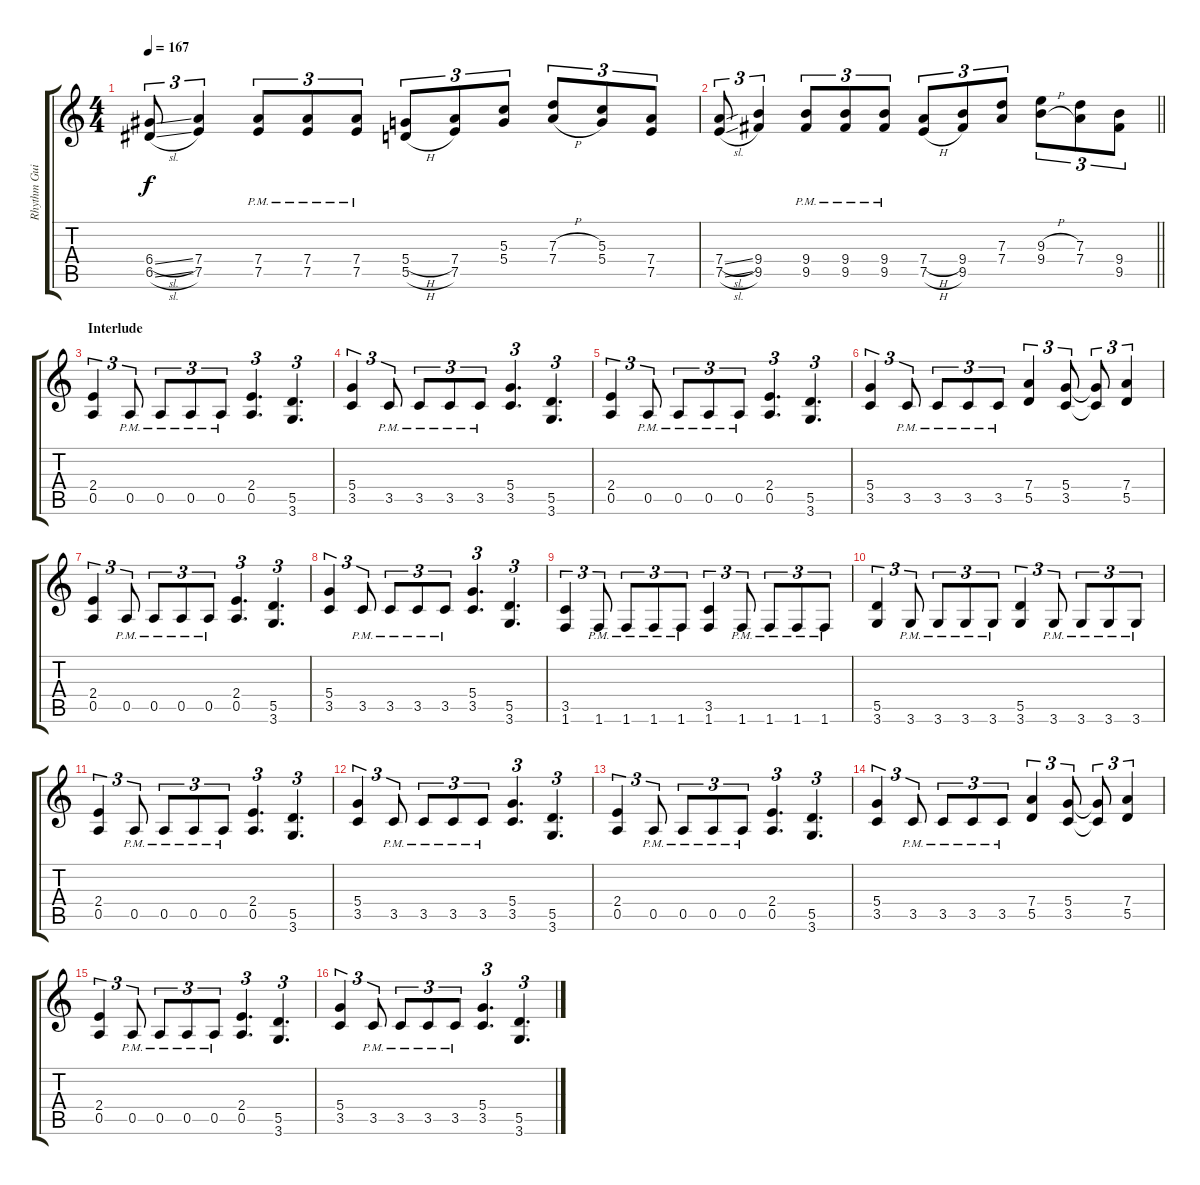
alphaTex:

\track ("Rhythm Guitar 1 (Mustaine)" "Rhythm Gui") {instrument distortionguitar}
\staff {score tabs}
\tuning (E4 B3 G3 D3 A2 E2) {hide}
\ts (4 4)
\tempo 167
\clef g2
\ks c
(6.4{sl} 6.5{sl}).8{tu (3 2) dy f} (7.4 7.5).4{tu (3 2)} (7.4{pm} 7.5{pm}).8{tu (3 2)} (7.4{pm} 7.5{pm}).8{tu (3 2)} (7.4{pm} 7.5{pm}).8{tu (3 2)} (5.4{h} 5.5{h}).8{tu (3 2)} (7.4 7.5).8{tu (3 2)} (5.3 5.4).8{tu (3 2)} (7.3{h} 7.4{h}).8{tu (3 2)} (5.3 5.4).8{tu (3 2)} (7.4 7.5).8{tu (3 2)} |
\barLineRight lightlight
(7.4{sl} 7.5{sl}).8{tu (3 2)} (9.4 9.5).4{tu (3 2)} (9.4{pm} 9.5{pm}).8{tu (3 2)} (9.4{pm} 9.5{pm}).8{tu (3 2)} (9.4{pm} 9.5{pm}).8{tu (3 2)} (7.4{h} 7.5{h}).8{tu (3 2)} (9.4 9.5).8{tu (3 2)} (7.3 7.4).8{tu (3 2)} (9.3{h} 9.4{h}).8{tu (3 2)} (7.3 7.4).8{tu (3 2)} (9.4 9.5).8{tu (3 2)} |
\section ("" "Interlude")
(2.4 0.5).4{tu (3 2)} 0.5{pm}.8{tu (3 2)} 0.5{pm}.8{tu (3 2)} 0.5{pm}.8{tu (3 2)} 0.5{pm}.8{tu (3 2)} (2.4 0.5).4{d tu (3 2)} (5.5 3.6).4{d tu (3 2)} |
(5.4 3.5).4{tu (3 2)} 3.5{pm}.8{tu (3 2)} 3.5{pm}.8{tu (3 2)} 3.5{pm}.8{tu (3 2)} 3.5{pm}.8{tu (3 2)} (5.4 3.5).4{d tu (3 2)} (5.5 3.6).4{d tu (3 2)} |
(2.4 0.5).4{tu (3 2)} 0.5{pm}.8{tu (3 2)} 0.5{pm}.8{tu (3 2)} 0.5{pm}.8{tu (3 2)} 0.5{pm}.8{tu (3 2)} (2.4 0.5).4{d tu (3 2)} (5.5 3.6).4{d tu (3 2)} |
(5.4 3.5).4{tu (3 2)} 3.5{pm}.8{tu (3 2)} 3.5{pm}.8{tu (3 2)} 3.5{pm}.8{tu (3 2)} 3.5{pm}.8{tu (3 2)} (7.4 5.5).4{tu (3 2)} (5.4 3.5).8{tu (3 2)} (5.4{t} 3.5{t}).8{tu (3 2)} (7.4 5.5).4{tu (3 2)} |
(2.4 0.5).4{tu (3 2)} 0.5{pm}.8{tu (3 2)} 0.5{pm}.8{tu (3 2)} 0.5{pm}.8{tu (3 2)} 0.5{pm}.8{tu (3 2)} (2.4 0.5).4{d tu (3 2)} (5.5 3.6).4{d tu (3 2)} |
(5.4 3.5).4{tu (3 2)} 3.5{pm}.8{tu (3 2)} 3.5{pm}.8{tu (3 2)} 3.5{pm}.8{tu (3 2)} 3.5{pm}.8{tu (3 2)} (5.4 3.5).4{d tu (3 2)} (5.5 3.6).4{d tu (3 2)} |
(3.5 1.6).4{tu (3 2)} 1.6{pm}.8{tu (3 2)} 1.6{pm}.8{tu (3 2)} 1.6{pm}.8{tu (3 2)} 1.6{pm}.8{tu (3 2)} (3.5 1.6).4{tu (3 2)} 1.6{pm}.8{tu (3 2)} 1.6{pm}.8{tu (3 2)} 1.6{pm}.8{tu (3 2)} 1.6{pm}.8{tu (3 2)} |
(5.5 3.6).4{tu (3 2)} 3.6{pm}.8{tu (3 2)} 3.6{pm}.8{tu (3 2)} 3.6{pm}.8{tu (3 2)} 3.6{pm}.8{tu (3 2)} (5.5 3.6).4{tu (3 2)} 3.6{pm}.8{tu (3 2)} 3.6{pm}.8{tu (3 2)} 3.6{pm}.8{tu (3 2)} 3.6{pm}.8{tu (3 2)} |
(2.4 0.5).4{tu (3 2)} 0.5{pm}.8{tu (3 2)} 0.5{pm}.8{tu (3 2)} 0.5{pm}.8{tu (3 2)} 0.5{pm}.8{tu (3 2)} (2.4 0.5).4{d tu (3 2)} (5.5 3.6).4{d tu (3 2)} |
(5.4 3.5).4{tu (3 2)} 3.5{pm}.8{tu (3 2)} 3.5{pm}.8{tu (3 2)} 3.5{pm}.8{tu (3 2)} 3.5{pm}.8{tu (3 2)} (5.4 3.5).4{d tu (3 2)} (5.5 3.6).4{d tu (3 2)} |
(2.4 0.5).4{tu (3 2)} 0.5{pm}.8{tu (3 2)} 0.5{pm}.8{tu (3 2)} 0.5{pm}.8{tu (3 2)} 0.5{pm}.8{tu (3 2)} (2.4 0.5).4{d tu (3 2)} (5.5 3.6).4{d tu (3 2)} |
(5.4 3.5).4{tu (3 2)} 3.5{pm}.8{tu (3 2)} 3.5{pm}.8{tu (3 2)} 3.5{pm}.8{tu (3 2)} 3.5{pm}.8{tu (3 2)} (7.4 5.5).4{tu (3 2)} (5.4 3.5).8{tu (3 2)} (5.4{t} 3.5{t}).8{tu (3 2)} (7.4 5.5).4{tu (3 2)} |
(2.4 0.5).4{tu (3 2)} 0.5{pm}.8{tu (3 2)} 0.5{pm}.8{tu (3 2)} 0.5{pm}.8{tu (3 2)} 0.5{pm}.8{tu (3 2)} (2.4 0.5).4{d tu (3 2)} (5.5 3.6).4{d tu (3 2)} |
(5.4 3.5).4{tu (3 2)} 3.5{pm}.8{tu (3 2)} 3.5{pm}.8{tu (3 2)} 3.5{pm}.8{tu (3 2)} 3.5{pm}.8{tu (3 2)} (5.4 3.5).4{d tu (3 2)} (5.5 3.6).4{d tu (3 2)}
